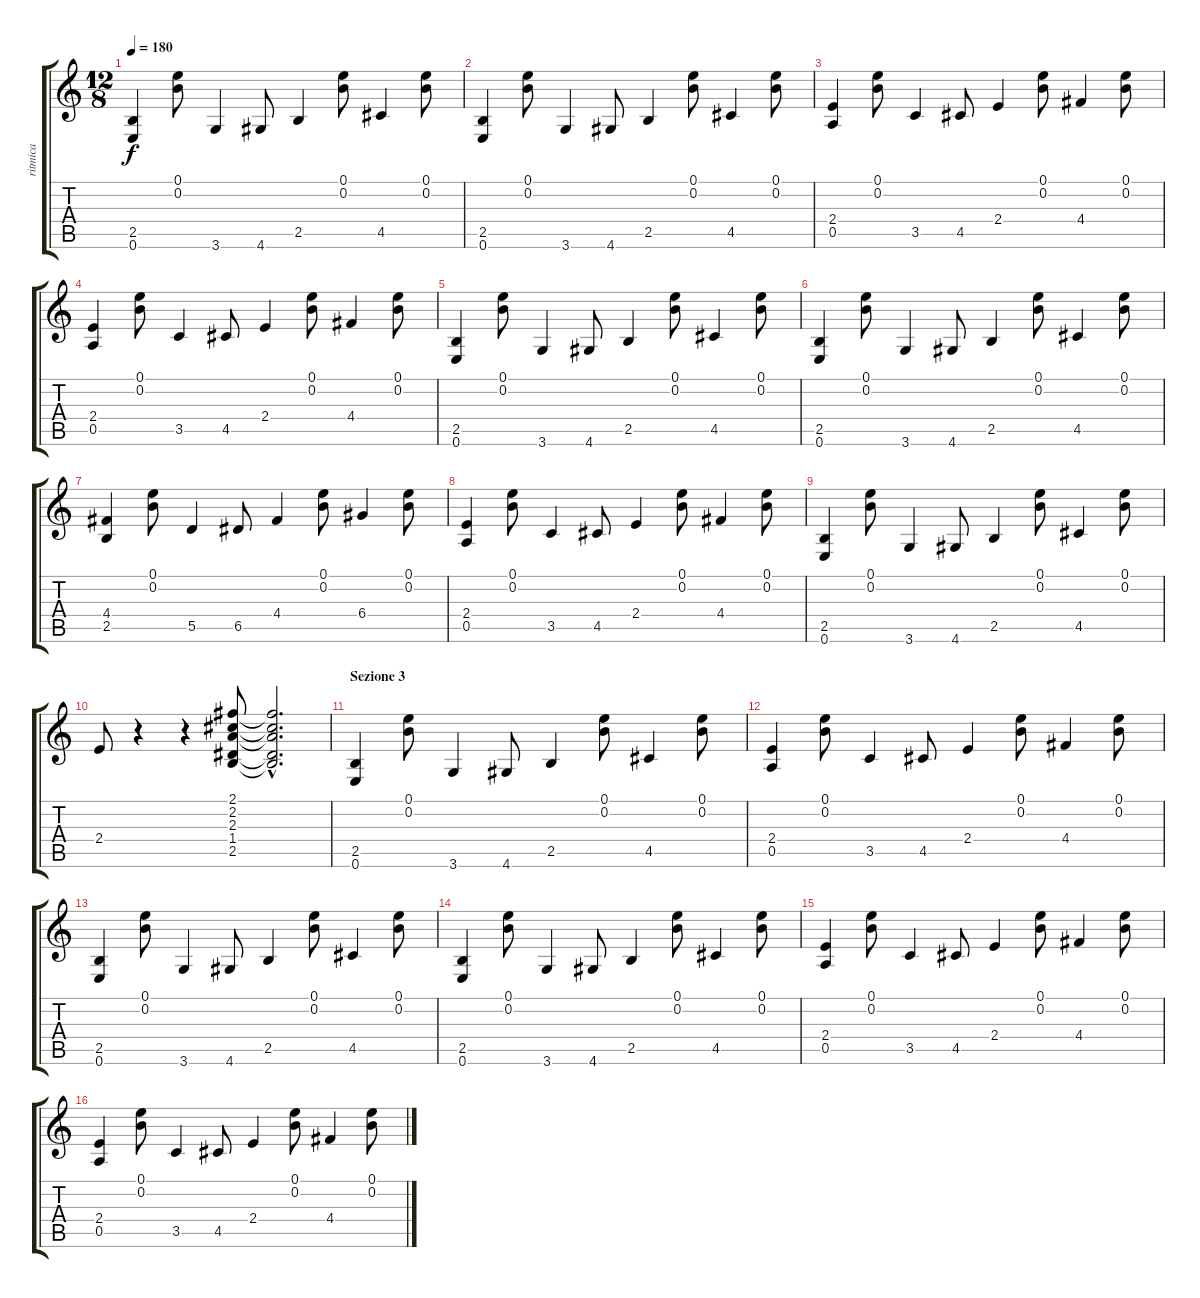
\track ("ritmica" "ritmica") {instrument electricguitarjazz}
\staff {score tabs}
\tuning (E4 B3 G3 D3 A2 E2) {hide}
\ts (12 8)
\tempo 180
\clef g2
\ks c
(2.5 0.6).4{dy f} (0.1 0.2).8 3.6.4 4.6.8 2.5.4 (0.1 0.2).8 4.5.4 (0.1 0.2).8 |
(2.5 0.6).4 (0.1 0.2).8 3.6.4 4.6.8 2.5.4 (0.1 0.2).8 4.5.4 (0.1 0.2).8 |
(2.4 0.5).4 (0.1 0.2).8 3.5.4 4.5.8 2.4.4 (0.1 0.2).8 4.4.4 (0.1 0.2).8 |
(2.4 0.5).4 (0.1 0.2).8 3.5.4 4.5.8 2.4.4 (0.1 0.2).8 4.4.4 (0.1 0.2).8 |
(2.5 0.6).4 (0.1 0.2).8 3.6.4 4.6.8 2.5.4 (0.1 0.2).8 4.5.4 (0.1 0.2).8 |
(2.5 0.6).4 (0.1 0.2).8 3.6.4 4.6.8 2.5.4 (0.1 0.2).8 4.5.4 (0.1 0.2).8 |
(4.4 2.5).4 (0.1 0.2).8 5.5.4 6.5.8 4.4.4 (0.1 0.2).8 6.4.4 (0.1 0.2).8 |
(2.4 0.5).4 (0.1 0.2).8 3.5.4 4.5.8 2.4.4 (0.1 0.2).8 4.4.4 (0.1 0.2).8 |
(2.5 0.6).4 (0.1 0.2).8 3.6.4 4.6.8 2.5.4 (0.1 0.2).8 4.5.4 (0.1 0.2).8 |
2.4.8 r.4 r.4 (2.1 2.2 2.3 1.4 2.5).8 (2.1{hac t} 2.2{hac t} 2.3{hac t} 1.4{hac t} 2.5{hac t}).2{d} |
\section ("" "Sezione 3")
(2.5 0.6).4 (0.1 0.2).8 3.6.4 4.6.8 2.5.4 (0.1 0.2).8 4.5.4 (0.1 0.2).8 |
(2.4 0.5).4 (0.1 0.2).8 3.5.4 4.5.8 2.4.4 (0.1 0.2).8 4.4.4 (0.1 0.2).8 |
(2.5 0.6).4 (0.1 0.2).8 3.6.4 4.6.8 2.5.4 (0.1 0.2).8 4.5.4 (0.1 0.2).8 |
(2.5 0.6).4 (0.1 0.2).8 3.6.4 4.6.8 2.5.4 (0.1 0.2).8 4.5.4 (0.1 0.2).8 |
(2.4 0.5).4 (0.1 0.2).8 3.5.4 4.5.8 2.4.4 (0.1 0.2).8 4.4.4 (0.1 0.2).8 |
(2.4 0.5).4 (0.1 0.2).8 3.5.4 4.5.8 2.4.4 (0.1 0.2).8 4.4.4 (0.1 0.2).8
